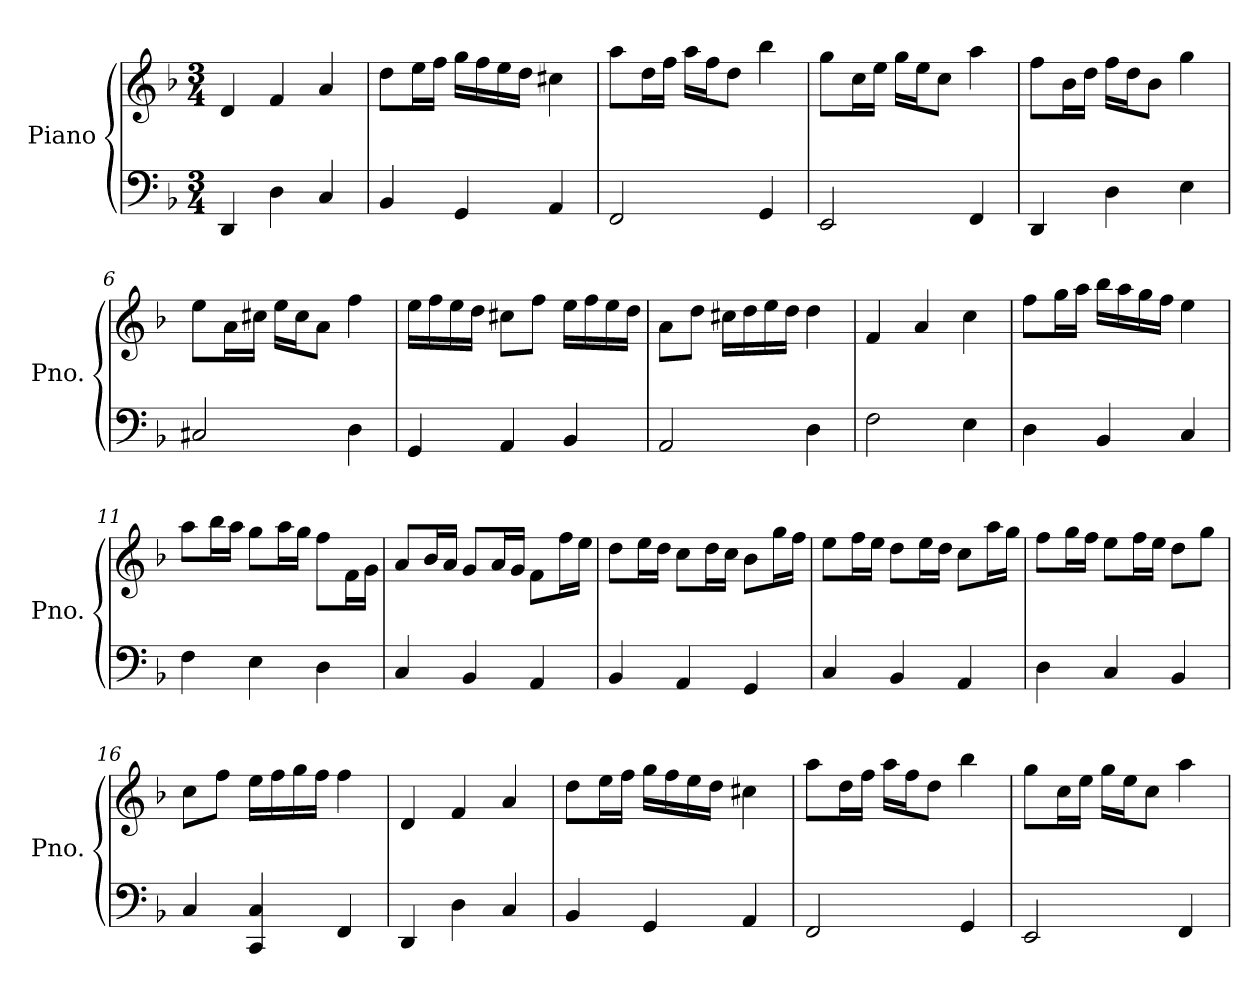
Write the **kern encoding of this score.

**kern	**kern
*part1	*part1
*staff2	*staff1
*I"Piano	*
*I'Pno.	*
*clefF4	*clefG2
*k[b-]	*k[b-]
*M3/4	*M3/4
*MM80	*MM80
=1	=1
4DD/	4d/
4D\	4f/
4C/	4a/
=2	=2
4BB-/	8dd\L
.	16ee\L
.	16ff\JJ
4GG/	16gg\LL
.	16ff\
.	16ee\
.	16dd\JJ
4AA/	4cc#X\
=3	=3
2FF/	8aa\L
.	16dd\L
.	16ff\JJ
.	16aa\LL
.	16ff\J
.	8dd\J
4GG/	4bb-\
=4	=4
2EE/	8gg\L
.	16cc\L
.	16ee\JJ
.	16gg\LL
.	16ee\J
.	8cc\J
4FF/	4aa\
!!LO:LB:g=z
=5	=5
4DD/	8ff\L
.	16b-\L
.	16dd\JJ
4D\	16ff\LL
.	16dd\J
.	8b-\J
4E\	4gg\
=6	=6
2C#X/	8ee\L
.	16a\L
.	16cc#X\JJ
.	16ee\LL
.	16cc#\J
.	8a\J
4D\	4ff\
=7	=7
4GG/	16ee\LL
.	16ff\
.	16ee\
.	16dd\JJ
4AA/	8cc#X\L
.	8ff\J
4BB-/	16ee\LL
.	16ff\
.	16ee\
.	16dd\JJ
=8	=8
2AA/	8a\L
.	8dd\J
.	16cc#X\LL
.	16dd\
.	16ee\
.	16dd\JJ
4D\	4dd\
!!LO:LB:g=z
=9	=9
2F\	4f/
.	4a/
4E\	4cc\
=10	=10
4D\	8ff\L
.	16gg\L
.	16aa\JJ
4BB-/	16bb-\LL
.	16aa\
.	16gg\
.	16ff\JJ
4C/	4ee\
=11	=11
4F\	8aa\L
.	16bb-\L
.	16aa\JJ
4E\	8gg\L
.	16aa\L
.	16gg\JJ
4D\	8ff\L
.	16f\L
.	16g\JJ
=12	=12
4C/	8a/L
.	16b-/L
.	16a/JJ
4BB-/	8g/L
.	16a/L
.	16g/JJ
4AA/	8f\L
.	16ff\L
.	16ee\JJ
!!LO:LB:g=z
=13	=13
4BB-/	8dd\L
.	16ee\L
.	16dd\JJ
4AA/	8cc\L
.	16dd\L
.	16cc\JJ
4GG/	8b-\L
.	16gg\L
.	16ff\JJ
=14	=14
4C/	8ee\L
.	16ff\L
.	16ee\JJ
4BB-/	8dd\L
.	16ee\L
.	16dd\JJ
4AA/	8cc\L
.	16aa\L
.	16gg\JJ
=15	=15
4D\	8ff\L
.	16gg\L
.	16ff\JJ
4C/	8ee\L
.	16ff\L
.	16ee\JJ
4BB-/	8dd\L
.	8gg\J
=16	=16
4C/	8cc\L
.	8ff\J
4CC/ 4C/	16ee\LL
.	16ff\
.	16gg\
.	16ff\JJ
4FF/	4ff\
!!LO:LB:g=z
=17	=17
4DD/	4d/
4D\	4f/
4C/	4a/
=18	=18
4BB-/	8dd\L
.	16ee\L
.	16ff\JJ
4GG/	16gg\LL
.	16ff\
.	16ee\
.	16dd\JJ
4AA/	4cc#X\
=19	=19
2FF/	8aa\L
.	16dd\L
.	16ff\JJ
.	16aa\LL
.	16ff\J
.	8dd\J
4GG/	4bb-\
=20	=20
2EE/	8gg\L
.	16cc\L
.	16ee\JJ
.	16gg\LL
.	16ee\J
.	8cc\J
4FF/	4aa\
=	=
*-	*-
